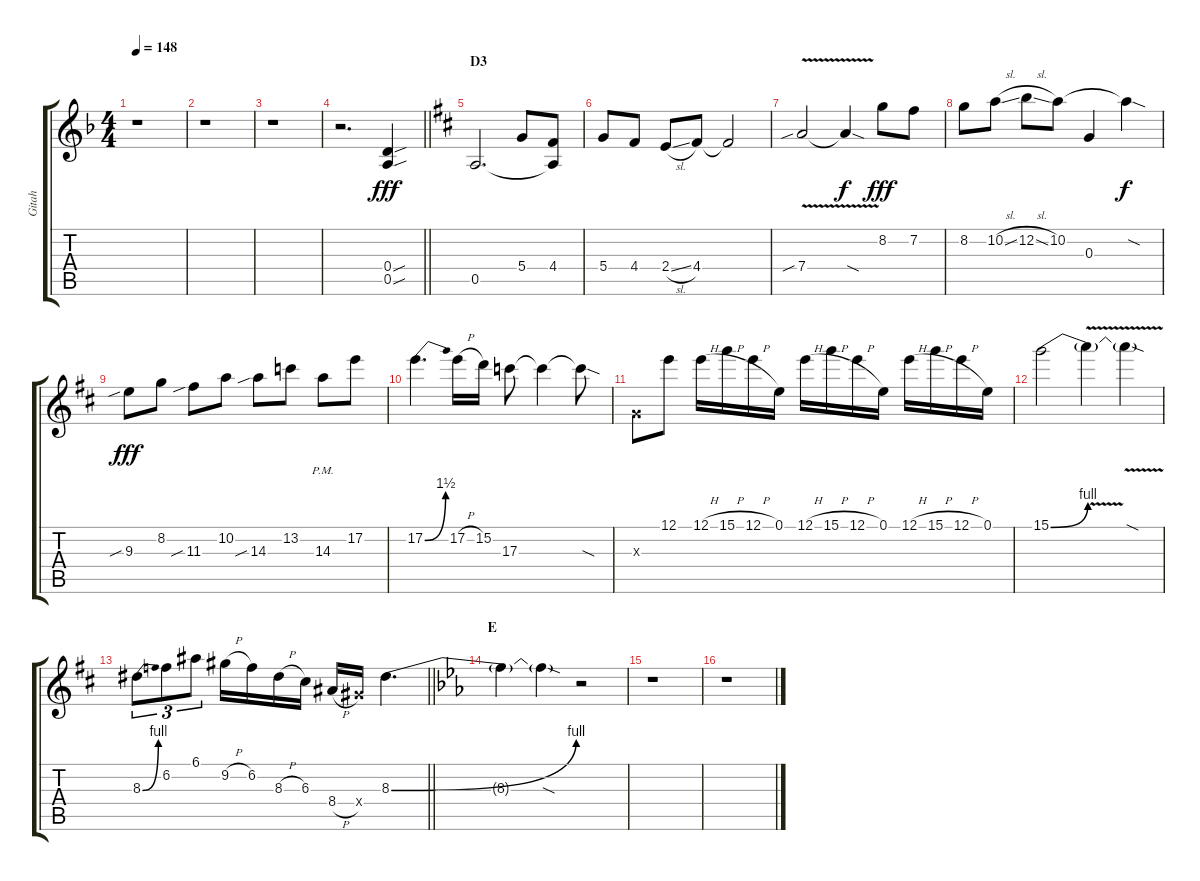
\track ("Gitah" "Gitah") {instrument overdrivenguitar}
\staff {score tabs}
\tuning (E4 B3 G3 D3 A2 E2) {hide}
\ts (4 4)
\tempo 148
\clef g2
\ks f
r.1{dy ff} |
r.1 |
r.1 |
\barLineRight lightlight
r.2{d} (0.4{sou} 0.5{sou}).4{dy fff volume 16 balance 8} |
\section ("" "D3")
\ks d
0.5.2{d} 5.4.8 (4.4 0.5{t}).8 |
5.4.8 4.4.8 2.4{sl}.8 4.4.8 4.4{t}.2 |
7.4{v sib}.2 7.4{sod t}.4{dy f} 8.2.8{dy fff} 7.2.8 |
8.2.8 10.2{sl}.8 12.2{sl}.8 10.2.8 0.3.4 10.2{sod t}.4{dy f} |
9.3{sib}.8{dy fff} 8.2.8 11.3{sib}.8 10.2.8 14.3{sib}.8 13.2.8 14.3{pm}.8 17.2.8 |
17.2{be (bend 0 0 60 6)}.4{d} 17.2{h}.16 15.2.16 17.3.8 17.3{t}.4 17.3{sod t}.8 |
0.3{x}.8 12.1.8 12.1{h}.16 15.1{h}.16 12.1{h}.16 0.1.16 12.1{h}.16 15.1{h}.16 12.1{h}.16 0.1.16 12.1{h}.16 15.1{h}.16 12.1{h}.16 0.1.16 |
15.1{be (bend 0 0 60 4)}.2 15.1{v t}.4 15.1{sod t}.4 |
\barLineRight lightlight
8.3{be (bend 0 0 60 4)}.8{tu (3 2)} 6.2.8{tu (3 2)} 6.1.8{tu (3 2)} 9.2{h}.16 6.2.16 8.3{h}.16 6.3.16 8.4{h}.16 6.4{x}.16 8.3{be (bend 0 0 60 4)}.4{d} |
\section ("" "E")
\ks eb
8.3{t}.4 8.3{sod t}.4 r.2 |
r.1 |
r.1
